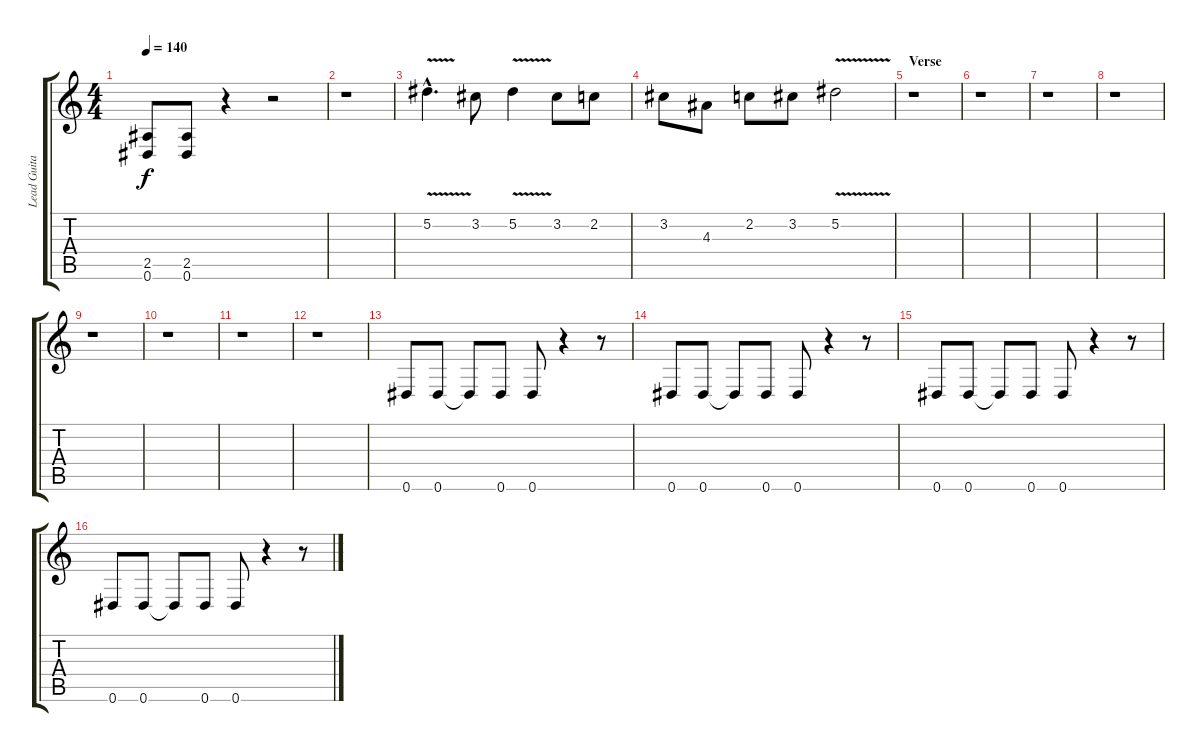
\track ("Lead Guitar (Rafael)" "Lead Guita") {instrument overdrivenguitar}
\staff {score tabs}
\tuning (Eb4 Bb3 Gb3 Db3 Ab2 Eb2) {hide}
\ts (4 4)
\tempo 140
\clef g2
\ks c
(2.5 0.6).8{dy f} (2.5 0.6).8 r.4 r.2 |
r.1 |
5.2{v hac}.4{d} 3.2.8 5.2{v}.4 3.2.8 2.2.8 |
3.2.8 4.3.8 2.2.8 3.2.8 5.2{v}.2 |
\section ("" "Verse")
r.1 |
r.1 |
r.1 |
r.1 |
r.1 |
r.1 |
r.1 |
r.1 |
0.6.8 0.6.8 0.6{t}.8 0.6.8 0.6.8 r.4 r.8 |
0.6.8 0.6.8 0.6{t}.8 0.6.8 0.6.8 r.4 r.8 |
0.6.8 0.6.8 0.6{t}.8 0.6.8 0.6.8 r.4 r.8 |
0.6.8 0.6.8 0.6{t}.8 0.6.8 0.6.8 r.4 r.8
